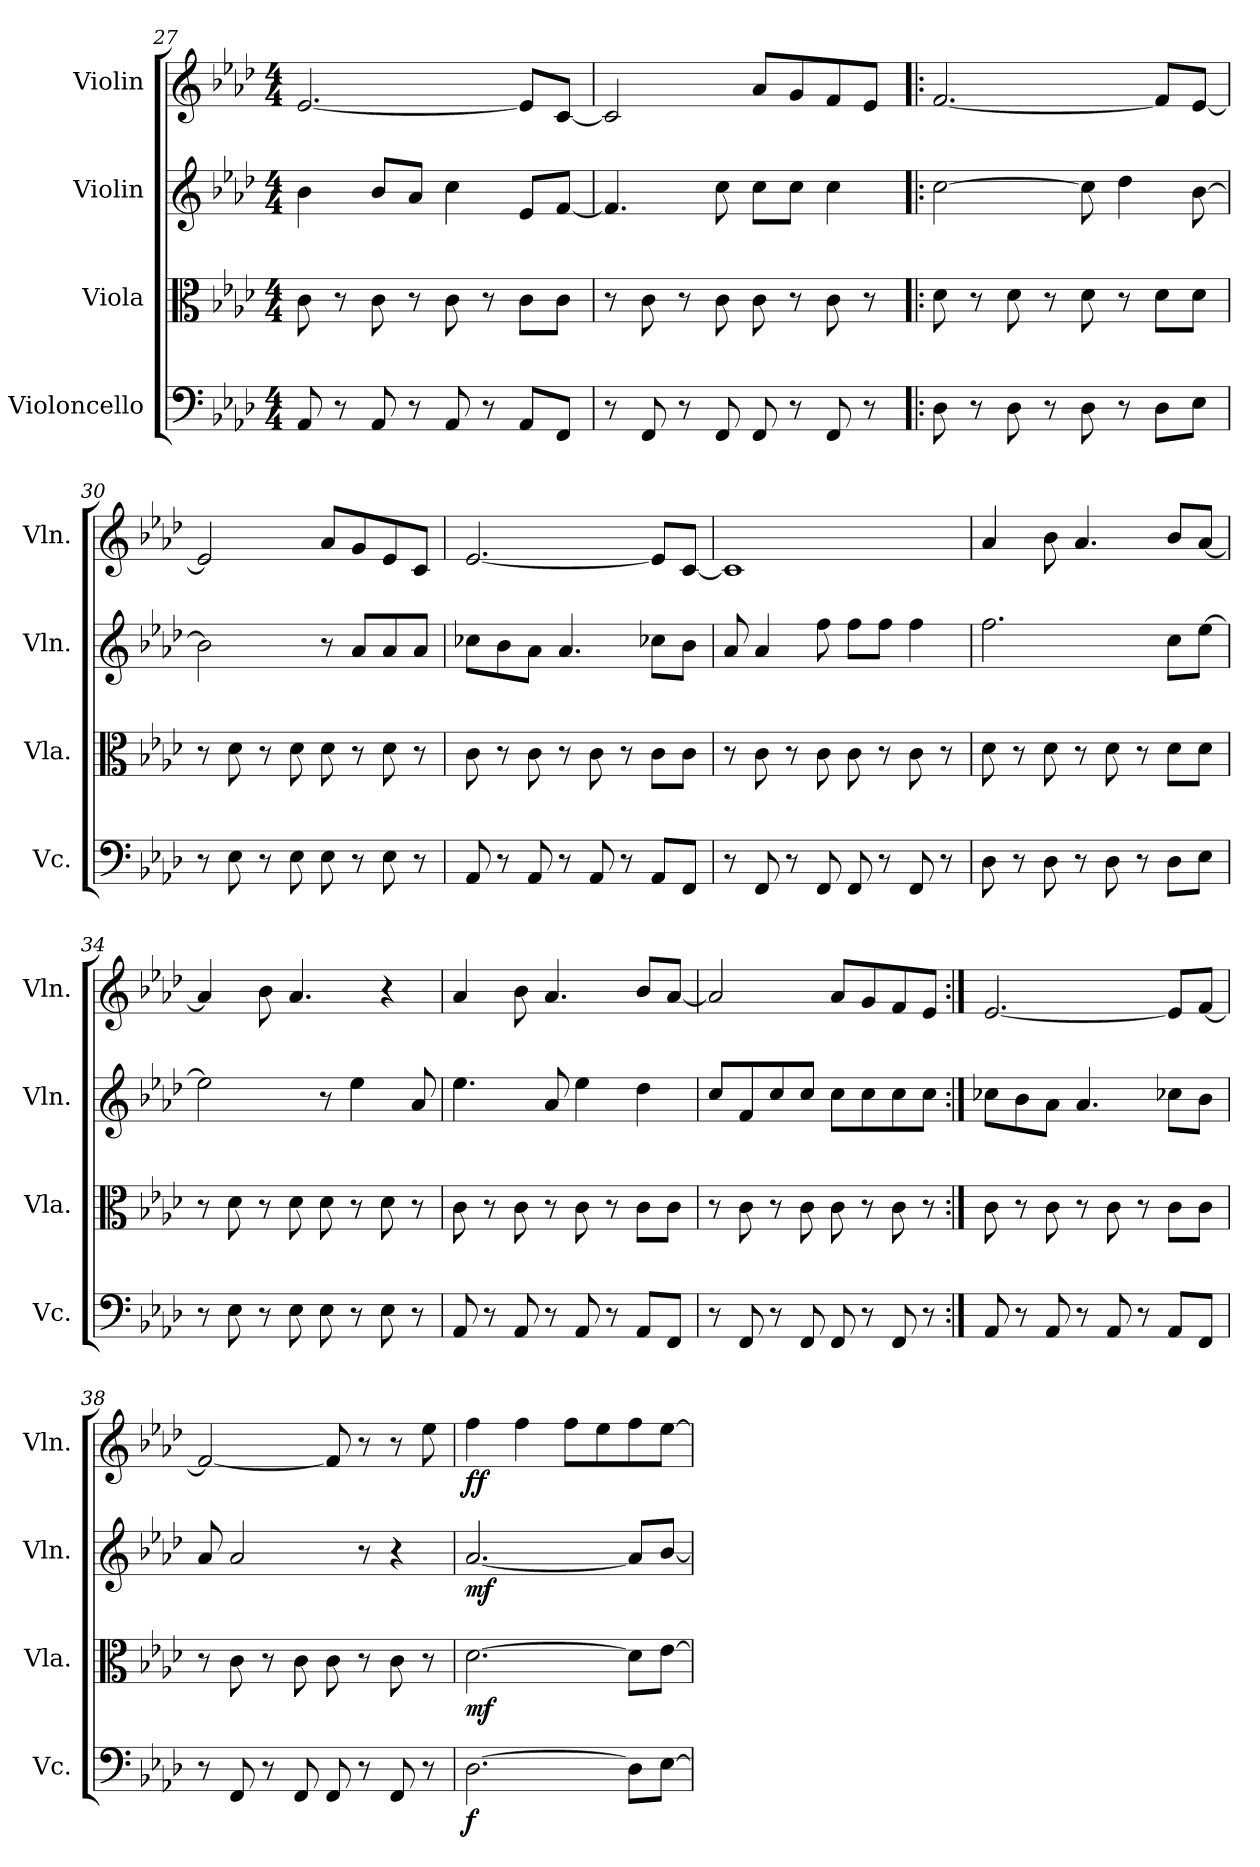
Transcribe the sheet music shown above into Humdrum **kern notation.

**kern	**dynam	**kern	**dynam	**kern	**dynam	**kern	**dynam
*part4	*part4	*part3	*part3	*part2	*part2	*part1	*part1
*staff4	*staff4	*staff3	*staff3	*staff2	*staff2	*staff1	*staff1
*I"Violoncello	*	*I"Viola	*	*I"Violin	*	*I"Violin	*
*I'Vc.	*	*I'Vla.	*	*I'Vln.	*	*I'Vln.	*
*clefF4	*	*clefC3	*	*clefG2	*	*clefG2	*
*k[b-e-a-d-]	*	*k[b-e-a-d-]	*	*k[b-e-a-d-]	*	*k[b-e-a-d-]	*
*M4/4	*	*M4/4	*	*M4/4	*	*M4/4	*
=27	=27	=27	=27	=27	=27	=27	=27
8AA-/	.	8c\	.	4b-\	.	[2.e-/	.
8r	.	8r	.	.	.	.	.
8AA-/	.	8c\	.	8b-/L	.	.	.
8r	.	8r	.	8a-/J	.	.	.
8AA-/	.	8c\	.	4cc\	.	.	.
8r	.	8r	.	.	.	.	.
8AA-/L	.	8c\L	.	8e-/L	.	8e-/L]	.
8FF/J	.	8c\J	.	[8f/J	.	[8c/J	.
=28	=28	=28	=28	=28	=28	=28	=28
8r	.	8r	.	4.f/]	.	2c/]	.
8FF/	.	8c\	.	.	.	.	.
8r	.	8r	.	.	.	.	.
8FF/	.	8c\	.	8cc\	.	.	.
8FF/	.	8c\	.	8cc\L	.	8a-/L	.
8r	.	8r	.	8cc\J	.	8g/	.
8FF/	.	8c\	.	4cc\	.	8f/	.
8r	.	8r	.	.	.	8e-/J	.
!!LO:LB:g=z
=29!|:	=29!|:	=29!|:	=29!|:	=29!|:	=29!|:	=29!|:	=29!|:
8D-\	.	8d-\	.	[2cc\	.	[2.f/	.
8r	.	8r	.	.	.	.	.
8D-\	.	8d-\	.	.	.	.	.
8r	.	8r	.	.	.	.	.
8D-\	.	8d-\	.	8cc\]	.	.	.
8r	.	8r	.	4dd-\	.	.	.
8D-\L	.	8d-\L	.	.	.	8f/L]	.
8E-\J	.	8d-\J	.	[8b-\	.	[8e-/J	.
=30	=30	=30	=30	=30	=30	=30	=30
8r	.	8r	.	2b-\]	.	2e-/]	.
8E-\	.	8d-\	.	.	.	.	.
8r	.	8r	.	.	.	.	.
8E-\	.	8d-\	.	.	.	.	.
8E-\	.	8d-\	.	8r	.	8a-/L	.
8r	.	8r	.	8a-/L	.	8g/	.
8E-\	.	8d-\	.	8a-/	.	8e-/	.
8r	.	8r	.	8a-/J	.	8c/J	.
=31	=31	=31	=31	=31	=31	=31	=31
8AA-/	.	8c\	.	8cc-X\L	.	[2.e-/	.
8r	.	8r	.	8b-\	.	.	.
8AA-/	.	8c\	.	8a-\J	.	.	.
8r	.	8r	.	4.a-/	.	.	.
8AA-/	.	8c\	.	.	.	.	.
8r	.	8r	.	.	.	.	.
8AA-/L	.	8c\L	.	8cc-X\L	.	8e-/L]	.
8FF/J	.	8c\J	.	8b-\J	.	[8c/J	.
=32	=32	=32	=32	=32	=32	=32	=32
8r	.	8r	.	8a-/	.	1c]	.
8FF/	.	8c\	.	4a-/	.	.	.
8r	.	8r	.	.	.	.	.
8FF/	.	8c\	.	8ff\	.	.	.
8FF/	.	8c\	.	8ff\L	.	.	.
8r	.	8r	.	8ff\J	.	.	.
8FF/	.	8c\	.	4ff\	.	.	.
8r	.	8r	.	.	.	.	.
!!LO:PB:g=z
=33	=33	=33	=33	=33	=33	=33	=33
8D-\	.	8d-\	.	2.ff\	.	4a-/	.
8r	.	8r	.	.	.	.	.
8D-\	.	8d-\	.	.	.	8b-\	.
8r	.	8r	.	.	.	4.a-/	.
8D-\	.	8d-\	.	.	.	.	.
8r	.	8r	.	.	.	.	.
8D-\L	.	8d-\L	.	8cc\L	.	8b-/L	.
8E-\J	.	8d-\J	.	[8ee-\J	.	[8a-/J	.
=34	=34	=34	=34	=34	=34	=34	=34
8r	.	8r	.	2ee-\]	.	4a-/]	.
8E-\	.	8d-\	.	.	.	.	.
8r	.	8r	.	.	.	8b-\	.
8E-\	.	8d-\	.	.	.	4.a-/	.
8E-\	.	8d-\	.	8r	.	.	.
8r	.	8r	.	4ee-\	.	.	.
8E-\	.	8d-\	.	.	.	4r	.
8r	.	8r	.	8a-/	.	.	.
=35	=35	=35	=35	=35	=35	=35	=35
8AA-/	.	8c\	.	4.ee-\	.	4a-/	.
8r	.	8r	.	.	.	.	.
8AA-/	.	8c\	.	.	.	8b-\	.
8r	.	8r	.	8a-/	.	4.a-/	.
8AA-/	.	8c\	.	4ee-\	.	.	.
8r	.	8r	.	.	.	.	.
8AA-/L	.	8c\L	.	4dd-\	.	8b-/L	.
8FF/J	.	8c\J	.	.	.	[8a-/J	.
=36	=36	=36	=36	=36	=36	=36	=36
8r	.	8r	.	8cc/L	.	2a-/]	.
8FF/	.	8c\	.	8f/	.	.	.
8r	.	8r	.	8cc/	.	.	.
8FF/	.	8c\	.	8cc/J	.	.	.
8FF/	.	8c\	.	8cc\L	.	8a-/L	.
8r	.	8r	.	8cc\	.	8g/	.
8FF/	.	8c\	.	8cc\	.	8f/	.
8r	.	8r	.	8cc\J	.	8e-/J	.
!!LO:LB:g=z
=37:|!	=37:|!	=37:|!	=37:|!	=37:|!	=37:|!	=37:|!	=37:|!
8AA-/	.	8c\	.	8cc-X\L	.	[2.e-/	.
8r	.	8r	.	8b-\	.	.	.
8AA-/	.	8c\	.	8a-\J	.	.	.
8r	.	8r	.	4.a-/	.	.	.
8AA-/	.	8c\	.	.	.	.	.
8r	.	8r	.	.	.	.	.
8AA-/L	.	8c\L	.	8cc-X\L	.	8e-/L]	.
8FF/J	.	8c\J	.	8b-\J	.	[8f/J	.
=38	=38	=38	=38	=38	=38	=38	=38
8r	.	8r	.	8a-/	.	2f/_	.
8FF/	.	8c\	.	2a-/	.	.	.
8r	.	8r	.	.	.	.	.
8FF/	.	8c\	.	.	.	.	.
8FF/	.	8c\	.	.	.	8f/]	.
8r	.	8r	.	8r	.	8r	.
8FF/	.	8c\	.	4r	.	8r	.
8r	.	8r	.	.	.	8ee-\	.
=39	=39	=39	=39	=39	=39	=39	=39
!	!LO:DY:b	!	!LO:DY:b	!	!LO:DY:b	!	!LO:DY:b
[2.D-\	f	[2.d-\	mf	[2.a-/	mf	4ff\	ff
.	.	.	.	.	.	4ff\	.
.	.	.	.	.	.	8ff\L	.
.	.	.	.	.	.	8ee-\	.
8D-\L]	.	8d-\L]	.	8a-/L]	.	8ff\	.
[8E-\J	.	[8e-\J	.	[8b-/J	.	[8ee-\J	.
=	=	=	=	=	=	=	=
*-	*-	*-	*-	*-	*-	*-	*-
